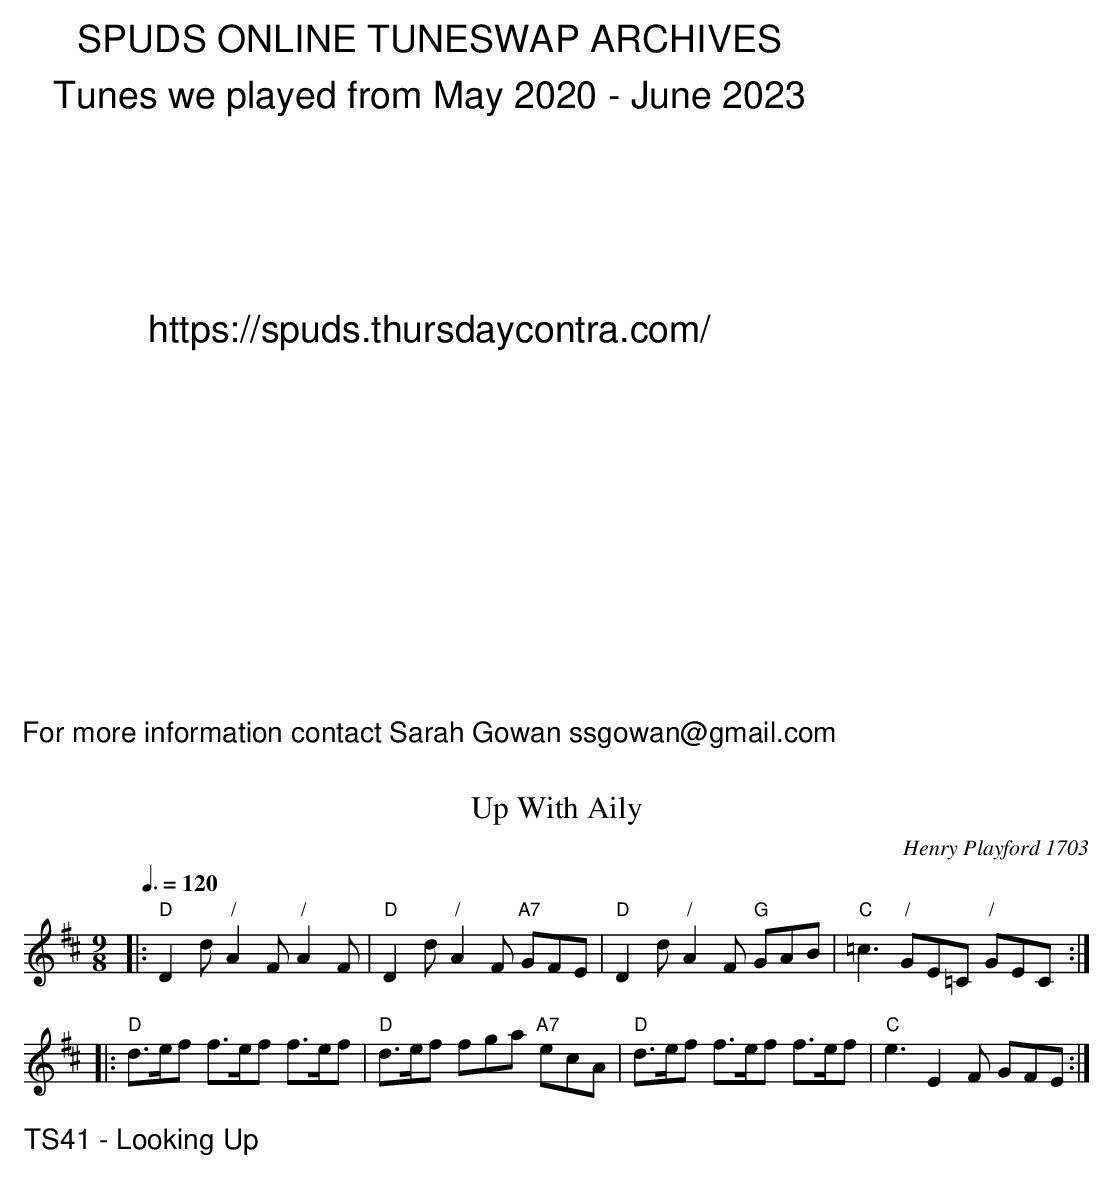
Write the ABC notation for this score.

X:1
T:Up With Aily
C:Henry Playford 1703
Q:3/8=120
M:9/8
L:1/8
K:D
|: "D"D2d "/"A2F "/"A2F | "D"D2d "/"A2F "A7"GFE | "D"D2d "/"A2F "G"GAB | "C"=c3 "/"GE=C "/"GEC :|
|: "D"d>ef f>ef f>ef | "D"d>ef fga "A7"ecA |\
"D"d>ef f>ef f>ef | "C"e3 E2F GFE :|
